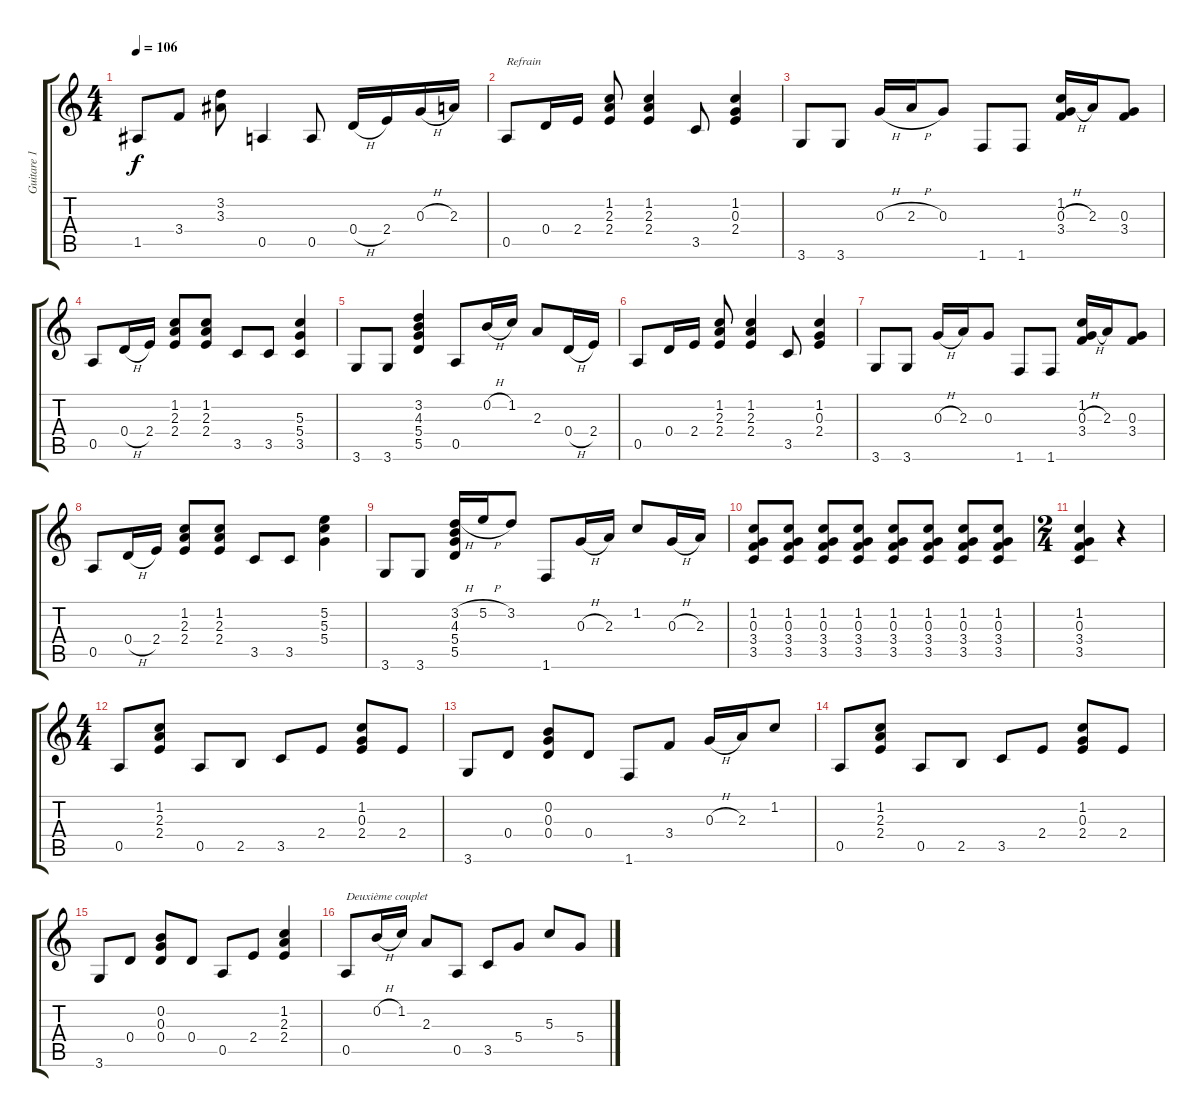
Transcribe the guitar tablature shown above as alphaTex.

\track ("Guitare 1" "Guitare 1") {instrument acousticguitarsteel}
\staff {score tabs}
\tuning (E4 B3 G3 D3 A2 E2) {hide}
\ts (4 4)
\tempo 106
\clef g2
\ks c
1.5.8{dy f} 3.4.8 (3.2 3.3).8 0.5.4 0.5.8 0.4{h}.16 2.4.16 0.3{h}.16 2.3.16 |
0.5.8{txt "Refrain"} 0.4.16 2.4.16 (1.2 2.3 2.4).8 (1.2 2.3 2.4).4 3.5.8 (1.2 0.3 2.4).4 |
3.6.8 3.6.8 0.3{h}.16 2.3{h}.16 0.3.8 1.6.8 1.6.8 (1.2 0.3{h} 3.4).16 2.3.16 (0.3 3.4).8 |
0.5.8 0.4{h}.16 2.4.16 (1.2 2.3 2.4).8 (1.2 2.3 2.4).8 3.5.8 3.5.8 (5.3 5.4 3.5).4 |
3.6.8 3.6.8 (3.2 4.3 5.4 5.5).4 0.5.8 0.2{h}.16 1.2.16 2.3.8 0.4{h}.16 2.4.16 |
0.5.8 0.4.16 2.4.16 (1.2 2.3 2.4).8 (1.2 2.3 2.4).4 3.5.8 (1.2 0.3 2.4).4 |
3.6.8 3.6.8 0.3{h}.16 2.3.16 0.3.8 1.6.8 1.6.8 (1.2 0.3{h} 3.4).16 2.3.16 (0.3 3.4).8 |
0.5.8 0.4{h}.16 2.4.16 (1.2 2.3 2.4).8 (1.2 2.3 2.4).8 3.5.8 3.5.8 (5.2 5.3 5.4).4 |
3.6.8 3.6.8 (3.2{h} 4.3 5.4 5.5).16 5.2{h}.16 3.2.8 1.6.8 0.3{h}.16 2.3.16 1.2.8 0.3{h}.16 2.3.16 |
(1.2 0.3 3.4 3.5).8 (1.2 0.3 3.4 3.5).8 (1.2 0.3 3.4 3.5).8 (1.2 0.3 3.4 3.5).8 (1.2 0.3 3.4 3.5).8 (1.2 0.3 3.4 3.5).8 (1.2 0.3 3.4 3.5).8 (1.2 0.3 3.4 3.5).8 |
\ts (2 4)
(1.2 0.3 3.4 3.5).4 r.4 |
\ts (4 4)
0.5.8 (1.2 2.3 2.4).8 0.5.8 2.5.8 3.5.8 2.4.8 (1.2 0.3 2.4).8 2.4.8 |
3.6.8 0.4.8 (0.2 0.3 0.4).8 0.4.8 1.6.8 3.4.8 0.3{h}.16 2.3.16 1.2.8 |
0.5.8 (1.2 2.3 2.4).8 0.5.8 2.5.8 3.5.8 2.4.8 (1.2 0.3 2.4).8 2.4.8 |
3.6.8 0.4.8 (0.2 0.3 0.4).8 0.4.8 0.5.8 2.4.8 (1.2 2.3 2.4).4 |
0.5.8{txt "Deuxième couplet"} 0.2{h}.16 1.2.16 2.3.8 0.5.8 3.5.8 5.4.8 5.3.8 5.4.8
